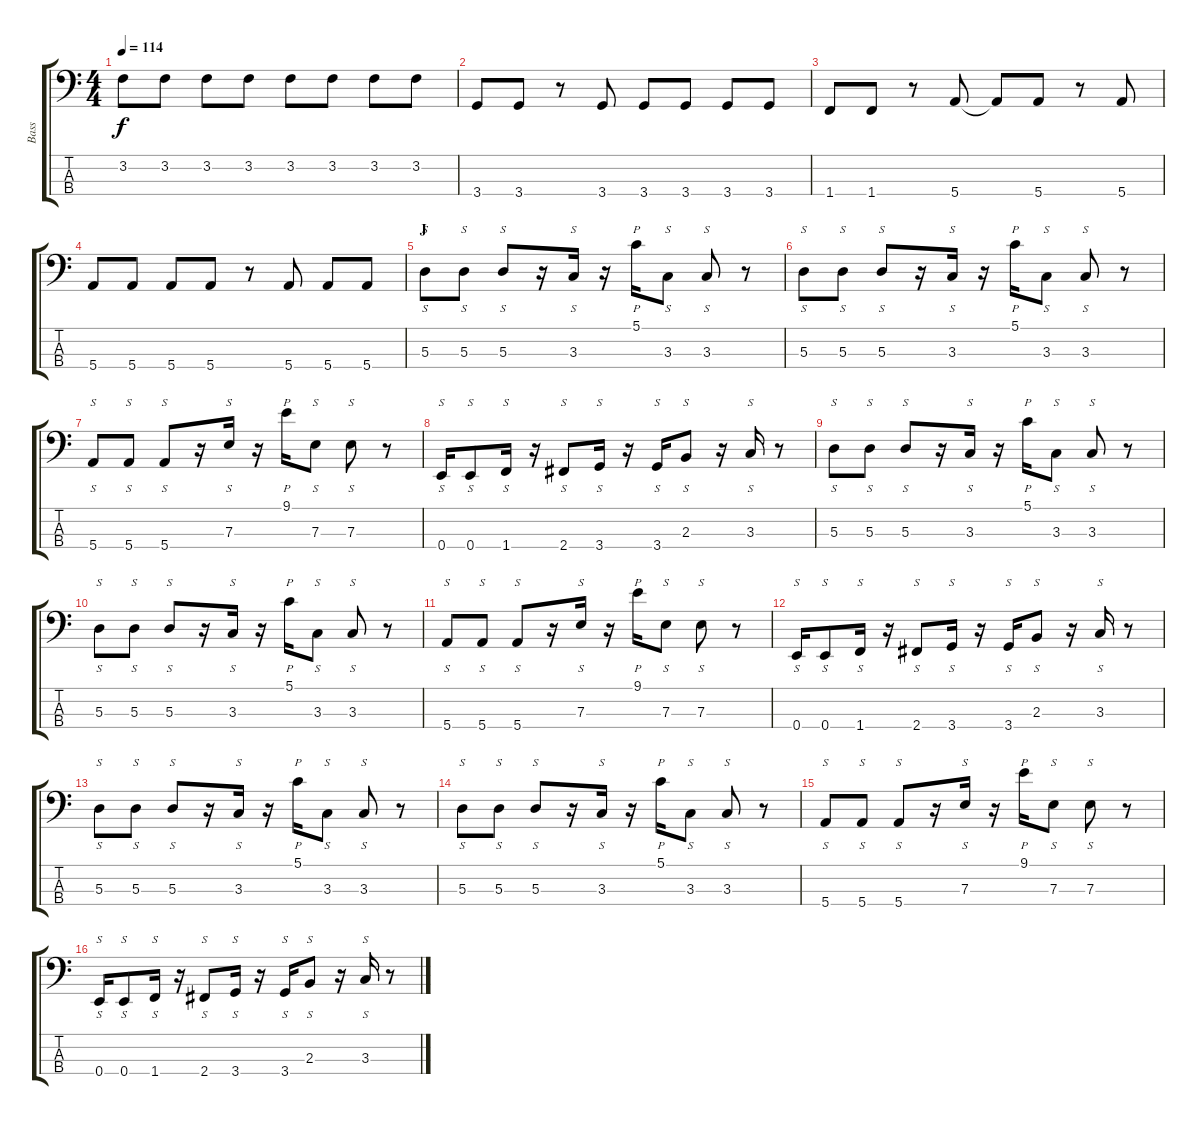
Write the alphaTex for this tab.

\track ("Bass" "Bass") {instrument electricbassfinger}
\staff {score tabs}
\tuning (G2 D2 A1 E1) {hide}
\ts (4 4)
\tempo 114
\clef f4
\ks c
3.2.8{dy f} 3.2.8 3.2.8 3.2.8 3.2.8 3.2.8 3.2.8 3.2.8 |
3.4.8 3.4.8 r.8 3.4.8 3.4.8 3.4.8 3.4.8 3.4.8 |
1.4.8 1.4.8 r.8 5.4.8 5.4{t}.8 5.4.8 r.8 5.4.8 |
5.4.8 5.4.8 5.4.8 5.4.8 r.8 5.4.8 5.4.8 5.4.8 |
\section ("" "J")
5.3.8{s instrument slapbass1} 5.3.8{s} 5.3.8{s} r.16 3.3.16{s} r.16 5.1.16{p} 3.3.8{s} 3.3.8{s} r.8 |
5.3.8{s} 5.3.8{s} 5.3.8{s} r.16 3.3.16{s} r.16 5.1.16{p} 3.3.8{s} 3.3.8{s} r.8 |
5.4.8{s} 5.4.8{s} 5.4.8{s} r.16 7.3.16{s} r.16 9.1.16{p} 7.3.8{s} 7.3.8{s} r.8 |
0.4.16{s} 0.4.8{s} 1.4.16{s} r.16 2.4.8{s} 3.4.16{s} r.16 3.4.16{s} 2.3.8{s} r.16 3.3.16{s} r.8 |
5.3.8{s} 5.3.8{s} 5.3.8{s} r.16 3.3.16{s} r.16 5.1.16{p} 3.3.8{s} 3.3.8{s} r.8 |
5.3.8{s} 5.3.8{s} 5.3.8{s} r.16 3.3.16{s} r.16 5.1.16{p} 3.3.8{s} 3.3.8{s} r.8 |
5.4.8{s} 5.4.8{s} 5.4.8{s} r.16 7.3.16{s} r.16 9.1.16{p} 7.3.8{s} 7.3.8{s} r.8 |
0.4.16{s} 0.4.8{s} 1.4.16{s} r.16 2.4.8{s} 3.4.16{s} r.16 3.4.16{s} 2.3.8{s} r.16 3.3.16{s} r.8 |
5.3.8{s} 5.3.8{s} 5.3.8{s} r.16 3.3.16{s} r.16 5.1.16{p} 3.3.8{s} 3.3.8{s} r.8 |
5.3.8{s} 5.3.8{s} 5.3.8{s} r.16 3.3.16{s} r.16 5.1.16{p} 3.3.8{s} 3.3.8{s} r.8 |
5.4.8{s} 5.4.8{s} 5.4.8{s} r.16 7.3.16{s} r.16 9.1.16{p} 7.3.8{s} 7.3.8{s} r.8 |
0.4.16{s} 0.4.8{s} 1.4.16{s} r.16 2.4.8{s} 3.4.16{s} r.16 3.4.16{s} 2.3.8{s} r.16 3.3.16{s} r.8
